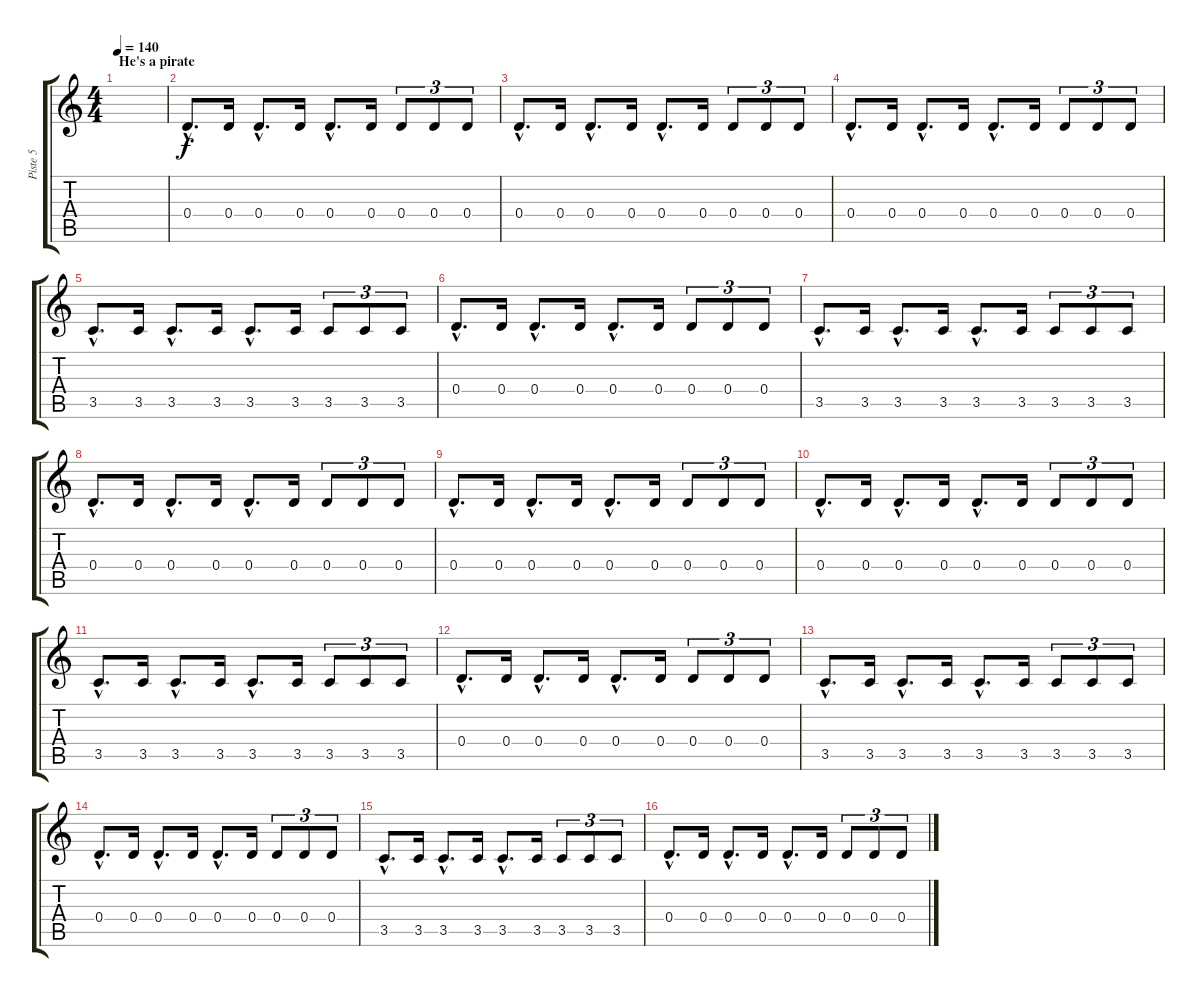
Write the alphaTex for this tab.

\track ("Piste 5" "Piste 5") {instrument acousticguitarnylon}
\staff {score tabs}
\tuning (E4 B3 G3 D3 A2 E2) {hide}
\ts (4 4)
\section ("" "He's a pirate")
\tempo 140
\clef g2
\ks c
|
0.4{hac}.8{d} 0.4.16 0.4{hac}.8{d} 0.4.16 0.4{hac}.8{d} 0.4.16 0.4.8{tu (3 2)} 0.4.8{tu (3 2)} 0.4.8{tu (3 2)} |
0.4{hac}.8{d} 0.4.16 0.4{hac}.8{d} 0.4.16 0.4{hac}.8{d} 0.4.16 0.4.8{tu (3 2)} 0.4.8{tu (3 2)} 0.4.8{tu (3 2)} |
0.4{hac}.8{d} 0.4.16 0.4{hac}.8{d} 0.4.16 0.4{hac}.8{d} 0.4.16 0.4.8{tu (3 2)} 0.4.8{tu (3 2)} 0.4.8{tu (3 2)} |
3.5{hac}.8{d} 3.5.16 3.5{hac}.8{d} 3.5.16 3.5{hac}.8{d} 3.5.16 3.5.8{tu (3 2)} 3.5.8{tu (3 2)} 3.5.8{tu (3 2)} |
0.4{hac}.8{d} 0.4.16 0.4{hac}.8{d} 0.4.16 0.4{hac}.8{d} 0.4.16 0.4.8{tu (3 2)} 0.4.8{tu (3 2)} 0.4.8{tu (3 2)} |
3.5{hac}.8{d} 3.5.16 3.5{hac}.8{d} 3.5.16 3.5{hac}.8{d} 3.5.16 3.5.8{tu (3 2)} 3.5.8{tu (3 2)} 3.5.8{tu (3 2)} |
0.4{hac}.8{d} 0.4.16 0.4{hac}.8{d} 0.4.16 0.4{hac}.8{d} 0.4.16 0.4.8{tu (3 2)} 0.4.8{tu (3 2)} 0.4.8{tu (3 2)} |
0.4{hac}.8{d} 0.4.16 0.4{hac}.8{d} 0.4.16 0.4{hac}.8{d} 0.4.16 0.4.8{tu (3 2)} 0.4.8{tu (3 2)} 0.4.8{tu (3 2)} |
0.4{hac}.8{d} 0.4.16 0.4{hac}.8{d} 0.4.16 0.4{hac}.8{d} 0.4.16 0.4.8{tu (3 2)} 0.4.8{tu (3 2)} 0.4.8{tu (3 2)} |
3.5{hac}.8{d} 3.5.16 3.5{hac}.8{d} 3.5.16 3.5{hac}.8{d} 3.5.16 3.5.8{tu (3 2)} 3.5.8{tu (3 2)} 3.5.8{tu (3 2)} |
0.4{hac}.8{d} 0.4.16 0.4{hac}.8{d} 0.4.16 0.4{hac}.8{d} 0.4.16 0.4.8{tu (3 2)} 0.4.8{tu (3 2)} 0.4.8{tu (3 2)} |
3.5{hac}.8{d} 3.5.16 3.5{hac}.8{d} 3.5.16 3.5{hac}.8{d} 3.5.16 3.5.8{tu (3 2)} 3.5.8{tu (3 2)} 3.5.8{tu (3 2)} |
0.4{hac}.8{d} 0.4.16 0.4{hac}.8{d} 0.4.16 0.4{hac}.8{d} 0.4.16 0.4.8{tu (3 2)} 0.4.8{tu (3 2)} 0.4.8{tu (3 2)} |
3.5{hac}.8{d} 3.5.16 3.5{hac}.8{d} 3.5.16 3.5{hac}.8{d} 3.5.16 3.5.8{tu (3 2)} 3.5.8{tu (3 2)} 3.5.8{tu (3 2)} |
0.4{hac}.8{d} 0.4.16 0.4{hac}.8{d} 0.4.16 0.4{hac}.8{d} 0.4.16 0.4.8{tu (3 2)} 0.4.8{tu (3 2)} 0.4.8{tu (3 2)}
